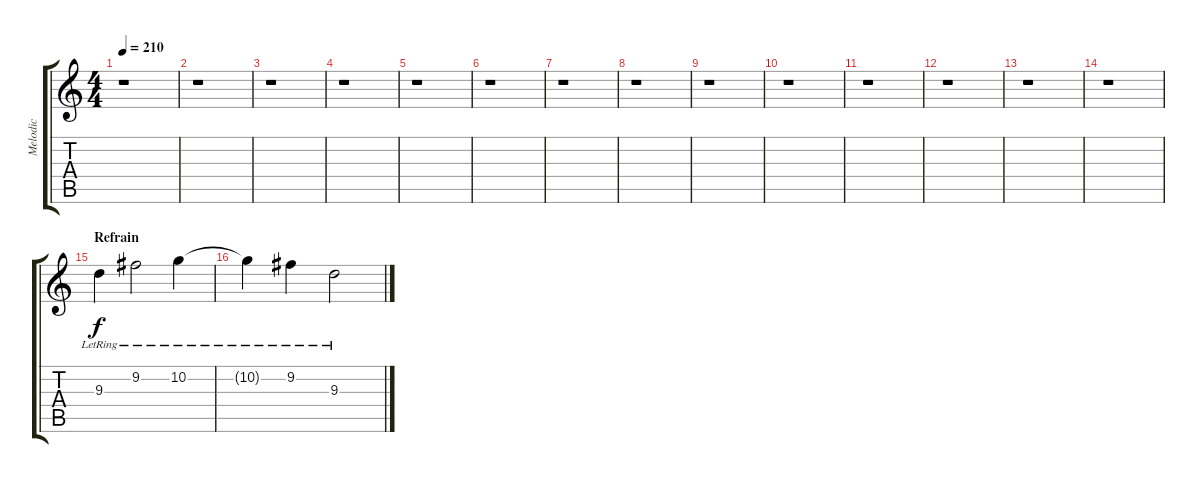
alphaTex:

\track ("Melodic" "Melodic") {instrument distortionguitar}
\staff {score tabs}
\tuning (D4 A3 F3 C3 G2 D2) {hide}
\ts (4 4)
\tempo 210
\clef g2
\ks c
r.1{dy f} |
r.1 |
r.1 |
r.1 |
r.1 |
r.1 |
r.1 |
r.1 |
r.1 |
r.1 |
r.1 |
r.1 |
r.1 |
r.1 |
\section ("" "Refrain")
9.3{lr}.4 9.2{lr}.2 10.2{lr}.4 |
10.2{lr t}.4 9.2{lr}.4 9.3{lr}.2
